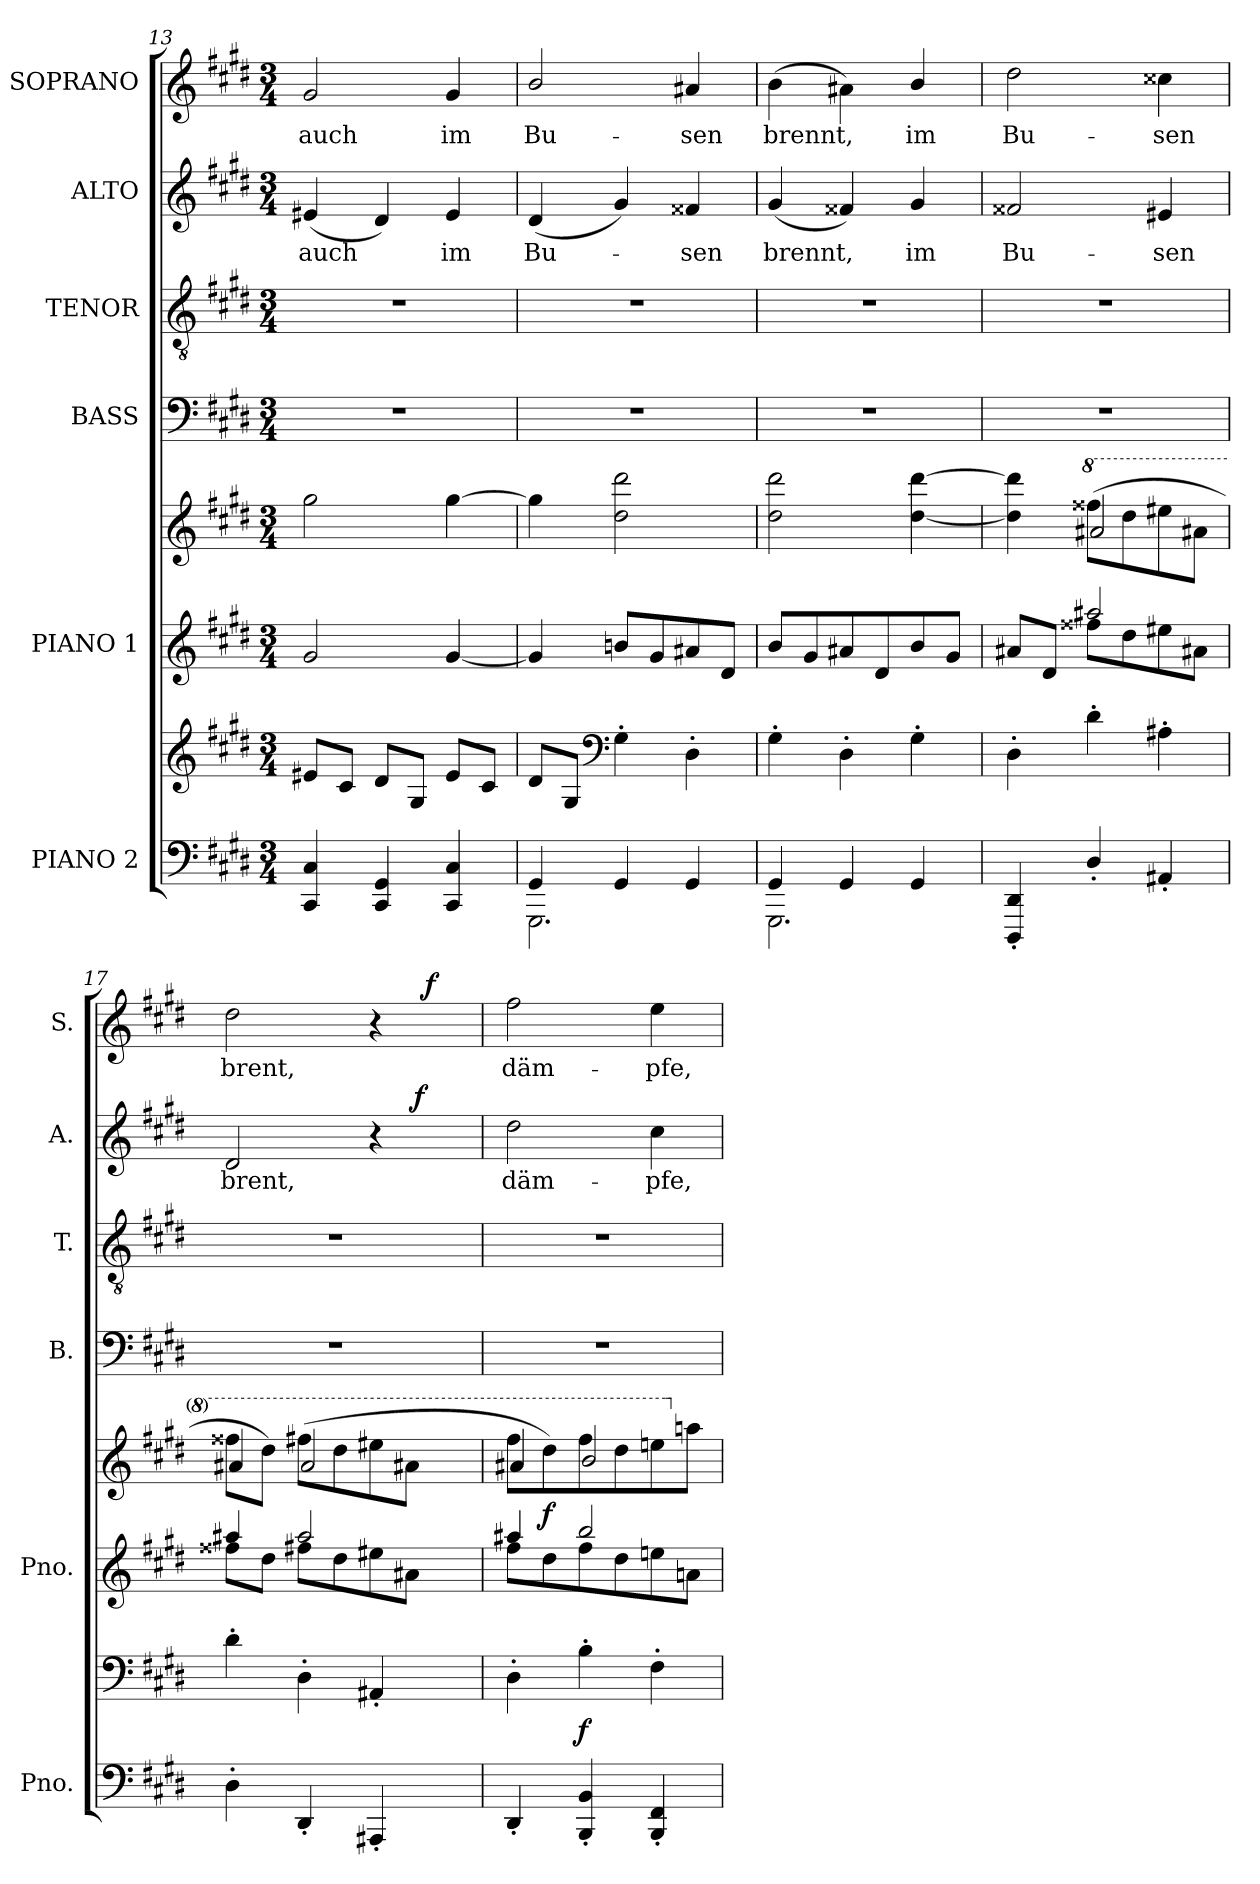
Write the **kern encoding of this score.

**kern	**kern	**dynam	**kern	**kern	**dynam	**kern	**kern	**kern	**text	**dynam	**kern	**text	**dynam
*part6	*part6	*part6	*part5	*part5	*part5	*part4	*part3	*part2	*part2	*part2	*part1	*part1	*part1
*staff8	*staff7	*staff7/8	*staff6	*staff5	*staff5/6	*staff4	*staff3	*staff2	*staff2	*staff2	*staff1	*staff1	*staff1
*I"PIANO 2	*	*	*I"PIANO 1	*	*	*I"BASS	*I"TENOR	*I"ALTO	*	*	*I"SOPRANO	*	*
*I'Pno.	*	*	*I'Pno.	*	*	*I'B.	*I'T.	*I'A.	*	*	*I'S.	*	*
*clefF4	*clefG2	*	*clefG2	*clefG2	*	*clefF4	*clefGv2	*clefG2	*	*	*clefG2	*	*
*	*	*	*	*	*	*	*ITrd7c12	*	*	*	*	*	*
*k[f#c#g#d#]	*k[f#c#g#d#]	*	*k[f#c#g#d#]	*k[f#c#g#d#]	*	*k[f#c#g#d#]	*k[f#c#g#d#]	*k[f#c#g#d#]	*	*	*k[f#c#g#d#]	*	*
*c#:	*c#:	*	*c#:	*c#:	*	*c#:	*c#:	*c#:	*	*	*c#:	*	*
*M3/4	*M3/4	*	*M3/4	*M3/4	*	*M3/4	*M3/4	*M3/4	*	*	*M3/4	*	*
=13	=13	=13	=13	=13	=13	=13	=13	=13	=13	=13	=13	=13	=13
!	!	!	!	!	!	!LO:N:vis=1	!LO:N:vis=1	!	!	!	!	!	!
!	!	!	!	!	!	!	!	!	!LO:LY:b:color=#000000	!	!	!	!
!	!	!	!	!	!	!	!	!	!	!	!	!LO:LY:b:color=#000000	!
4CC#i/ 4C#i	8e#Xi/L	.	2g#i/	2gg#i\	.	2.r	2.r	(4e#Xi/	auch	.	2g#i/	auch	.
.	8c#i/J	.	.	.	.	.	.	.	.	.	.	.	.
4CC#i/ 4GG#i	8d#i/L	.	.	.	.	.	.	4d#i/)	.	.	.	.	.
.	8G#i/J	.	.	.	.	.	.	.	.	.	.	.	.
!	!	!	!	!	!	!	!	!	!LO:LY:b:color=#000000	!	!	!	!
!	!	!	!	!	!	!	!	!	!	!	!	!LO:LY:b:color=#000000	!
4CC#i/ 4C#i	8e#i/L	.	[4g#i/	[4gg#i\	.	.	.	4e#i/	im	.	4g#i/	im	.
.	8c#i/J	.	.	.	.	.	.	.	.	.	.	.	.
=14	=14	=14	=14	=14	=14	=14	=14	=14	=14	=14	=14	=14	=14
*^	*	*	*	*	*	*	*	*	*	*	*	*	*
!	!	!	!	!	!	!	!LO:N:vis=1	!LO:N:vis=1	!	!	!	!	!	!
!	!	!	!	!	!	!	!	!	!	!LO:LY:b:color=#000000	!	!	!	!
!	!	!	!	!	!	!	!	!	!	!	!	!	!LO:LY:b:color=#000000	!
4GG#i/	2.GGG#i\	8d#i/L	.	4g#i/]	4gg#i\]	.	2.r	2.r	(4d#i/	Bu-	.	2bi/	Bu-	.
.	.	8G#i/J	.	.	.	.	.	.	.	.	.	.	.	.
*	*	*clefF4	*	*	*	*	*	*	*	*	*	*	*	*
4GG#i/	.	4G#'i\	.	8bni/L	2dd#i\ 2ddd#i	.	.	.	4g#i/)	.	.	.	.	.
.	.	.	.	8g#i/	.	.	.	.	.	.	.	.	.	.
!	!	!	!	!	!	!	!	!	!	!LO:LY:b:color=#000000	!	!	!	!
!	!	!	!	!	!	!	!	!	!	!	!	!	!LO:LY:b:color=#000000	!
4GG#i/	.	4D#'i\	.	8a#Xi/	.	.	.	.	4f##Xi/	-sen	.	4a#Xi/	-sen	.
.	.	.	.	8d#i/J	.	.	.	.	.	.	.	.	.	.
=15	=15	=15	=15	=15	=15	=15	=15	=15	=15	=15	=15	=15	=15	=15
!	!	!	!	!	!	!	!LO:N:vis=1	!LO:N:vis=1	!	!	!	!	!	!
!	!	!	!	!	!	!	!	!	!	!LO:LY:b:color=#000000	!	!	!	!
!	!	!	!	!	!	!	!	!	!	!	!	!	!LO:LY:b:color=#000000	!
4GG#i/	2.GGG#i\	4G#'i\	.	8bi/L	2dd#i\ 2ddd#i	.	2.r	2.r	(4g#i/	brennt,	.	(4bi\	brennt,	.
.	.	.	.	8g#i/	.	.	.	.	.	.	.	.	.	.
4GG#i/	.	4D#'i\	.	8a#Xi/	.	.	.	.	4f##Xi/)	.	.	4a#Xi\)	.	.
.	.	.	.	8d#i/	.	.	.	.	.	.	.	.	.	.
!	!	!	!	!	!	!	!	!	!	!LO:LY:b:color=#000000	!	!	!	!
!	!	!	!	!	!	!	!	!	!	!	!	!	!LO:LY:b:color=#000000	!
4GG#i/	.	4G#'i\	.	8bi/	[4dd#i\ [4ddd#i	.	.	.	4g#i/	im	.	4bi/	im	.
.	.	.	.	8g#i/J	.	.	.	.	.	.	.	.	.	.
*v	*v	*	*	*	*	*	*	*	*	*	*	*	*	*
=16	=16	=16	=16	=16	=16	=16	=16	=16	=16	=16	=16	=16	=16
*	*	*	*^	*^	*	*	*	*	*	*	*	*	*
!	!	!	!	!	!	!	!	!LO:N:vis=1	!LO:N:vis=1	!	!	!	!	!	!
!	!	!	!	!	!	!	!	!	!	!	!LO:LY:b:color=#000000	!	!	!	!
!	!	!	!	!	!	!	!	!	!	!	!	!	!	!LO:LY:b:color=#000000	!
4DDD#i/' 4DD#i'	4D#'i\	.	8a#Xi/L	4ryy	4dd#i\] 4ddd#i]	4ryy	.	2.r	2.r	2f##Xi/	Bu-	.	2dd#i\	Bu-	.
.	.	.	8d#i/J	.	.	.	.	.	.	.	.	.	.	.	.
*	*	*	*	*	*8va	*	*	*	*	*	*	*	*	*	*
4D#'i/	4d#'i\	.	8ff##Xi\L	2aa#Xi/	(8fff##Xi\L	2aa#Xi/	.	.	.	.	.	.	.	.	.
.	.	.	8dd#i\	.	8ddd#i\	.	.	.	.	.	.	.	.	.	.
!	!	!	!	!	!	!	!	!	!	!	!LO:LY:b:color=#000000	!	!	!	!
!	!	!	!	!	!	!	!	!	!	!	!	!	!	!LO:LY:b:color=#000000	!
4AA#X'i/	4A#X'i\	.	8ee#Xi\	.	8eee#Xi\	.	.	.	.	4e#Xi/	-sen	.	4cc##Xi\	-sen	.
.	.	.	8a#Xi\J	.	8aa#Xi\J	.	.	.	.	.	.	.	.	.	.
!!LO:LB:g=z
=17	=17	=17	=17	=17	=17	=17	=17	=17	=17	=17	=17	=17	=17	=17	=17
!	!	!	!	!	!	!	!	!LO:N:vis=1	!LO:N:vis=1	!	!	!	!	!	!
!	!	!	!	!	!	!	!	!	!	!	!LO:LY:b:color=#000000	!	!	!	!
!	!	!	!	!	!	!	!	!	!	!	!	!	!	!LO:LY:b:color=#000000	!
*	*	*	*	*	*	*	*	*	*	*^	*	*	*^	*	*
4D#'i\	4d#'i\	.	8ff##Xi\L	4aa#Xi/	8fff##Xi\L	4aa#Xi/	.	2.r	2.r	2d#i/	2ryy	brent,	.	2dd#i\	2ryy	brent,	.
.	.	.	8dd#i\J	.	8ddd#i\J)	.	.	.	.	.	.	.	.	.	.	.	.
4DD#'i/	4D#'i\	.	8ff#Xi\L	2aa#i/	(8fff#Xi\L	2aa#i/	.	.	.	.	.	.	.	.	.	.	.
.	.	.	8dd#i\	.	8ddd#i\	.	.	.	.	.	.	.	.	.	.	.	.
4AAA#X'i/	4AA#X'i/	.	8ee#Xi\	.	8eee#Xi\	.	.	.	.	4r	8ryy	.	.	4r	8ryy	.	.
.	.	.	8a#Xi\J	.	8aa#Xi\J	.	.	.	.	.	128..ryy	.	.	.	64ryy	.	.
.	.	.	.	.	.	.	.	.	.	.	16ryy	.	f	.	.	.	.
.	.	.	.	.	.	.	.	.	.	.	.	.	.	.	128ryy	.	.
.	.	.	.	.	.	.	.	.	.	.	.	.	.	.	512ryy	.	.
.	.	.	.	.	.	.	.	.	.	.	.	.	.	.	16ryy	.	f
.	.	.	.	.	.	.	.	.	.	.	32ryy	.	.	.	.	.	.
.	.	.	.	.	.	.	.	.	.	.	.	.	.	.	32ryy	.	.
.	.	.	.	.	.	.	.	.	.	.	64ryy	.	.	.	.	.	.
.	.	.	.	.	.	.	.	.	.	.	.	.	.	.	256.ryy	.	.
.	.	.	.	.	.	.	.	.	.	.	512ryy	.	.	.	.	.	.
=18	=18	=18	=18	=18	=18	=18	=18	=18	=18	=18	=18	=18	=18	=18	=18	=18	=18
!	!	!	!	!	!	!	!	!LO:N:vis=1	!LO:N:vis=1	!	!	!	!	!	!	!	!
*	*	*	*	*	*	*	*	*	*	*v	*v	*	*	*	*	*	*
*	*	*	*	*	*	*	*	*	*	*	*	*	*v	*v	*	*
*	*	*	*	*	*	*	*	*	*	*^	*	*	*^	*	*
!	!	!	!	!	!	!	!	!	!	!	!	!LO:LY:b:color=#000000	!	!	!	!	!
*	*	*	*	*	*	*	*	*	*	*v	*v	*	*	*	*	*	*
*	*	*	*	*	*	*	*	*	*	*	*	*	*v	*v	*	*
*	*	*	*	*	*	*	*	*	*	*^	*	*	*^	*	*
!	!	!	!	!	!	!	!	!	!	!	!	!	!	!	!	!LO:LY:b:color=#000000	!
*	*	*	*	*	*	*	*	*	*	*v	*v	*	*	*	*	*	*
*	*	*	*	*	*	*	*	*	*	*	*	*	*v	*v	*	*
4DD#'i/	4D#'i\	.	8ff#i\L	4aa#Xi/	8fff#i\L	4aa#Xi/	.	2.r	2.r	2dd#i\	däm-	.	2ff#i\	däm-	.
.	.	.	8dd#i\	.	8ddd#i\)	.	f	.	.	.	.	.	.	.	.
4BBBi/' 4BBi'	4B'i\	f	8ff#i\	2bbi/	8fff#i\	2bbi/	.	.	.	.	.	.	.	.	.
.	.	.	8dd#i\	.	8ddd#i\	.	.	.	.	.	.	.	.	.	.
!	!	!	!	!	!	!	!	!	!	!	!LO:LY:b:color=#000000	!	!	!	!
!	!	!	!	!	!	!	!	!	!	!	!	!	!	!LO:LY:b:color=#000000	!
4BBBi/' 4FF#i'	4F#'i\	.	8eeni\	.	8eeeni\	.	.	.	.	4cc#i\	-pfe,	.	4eei\	-pfe,	.
*	*	*	*	*	*X8va	*	*	*	*	*	*	*	*	*	*
.	.	.	8ani\J	.	8aani\J	.	.	.	.	.	.	.	.	.	.
*	*	*	*v	*v	*	*	*	*	*	*	*	*	*	*	*
*	*	*	*	*v	*v	*	*	*	*	*	*	*	*	*
=	=	=	=	=	=	=	=	=	=	=	=	=	=
*-	*-	*-	*-	*-	*-	*-	*-	*-	*-	*-	*-	*-	*-
